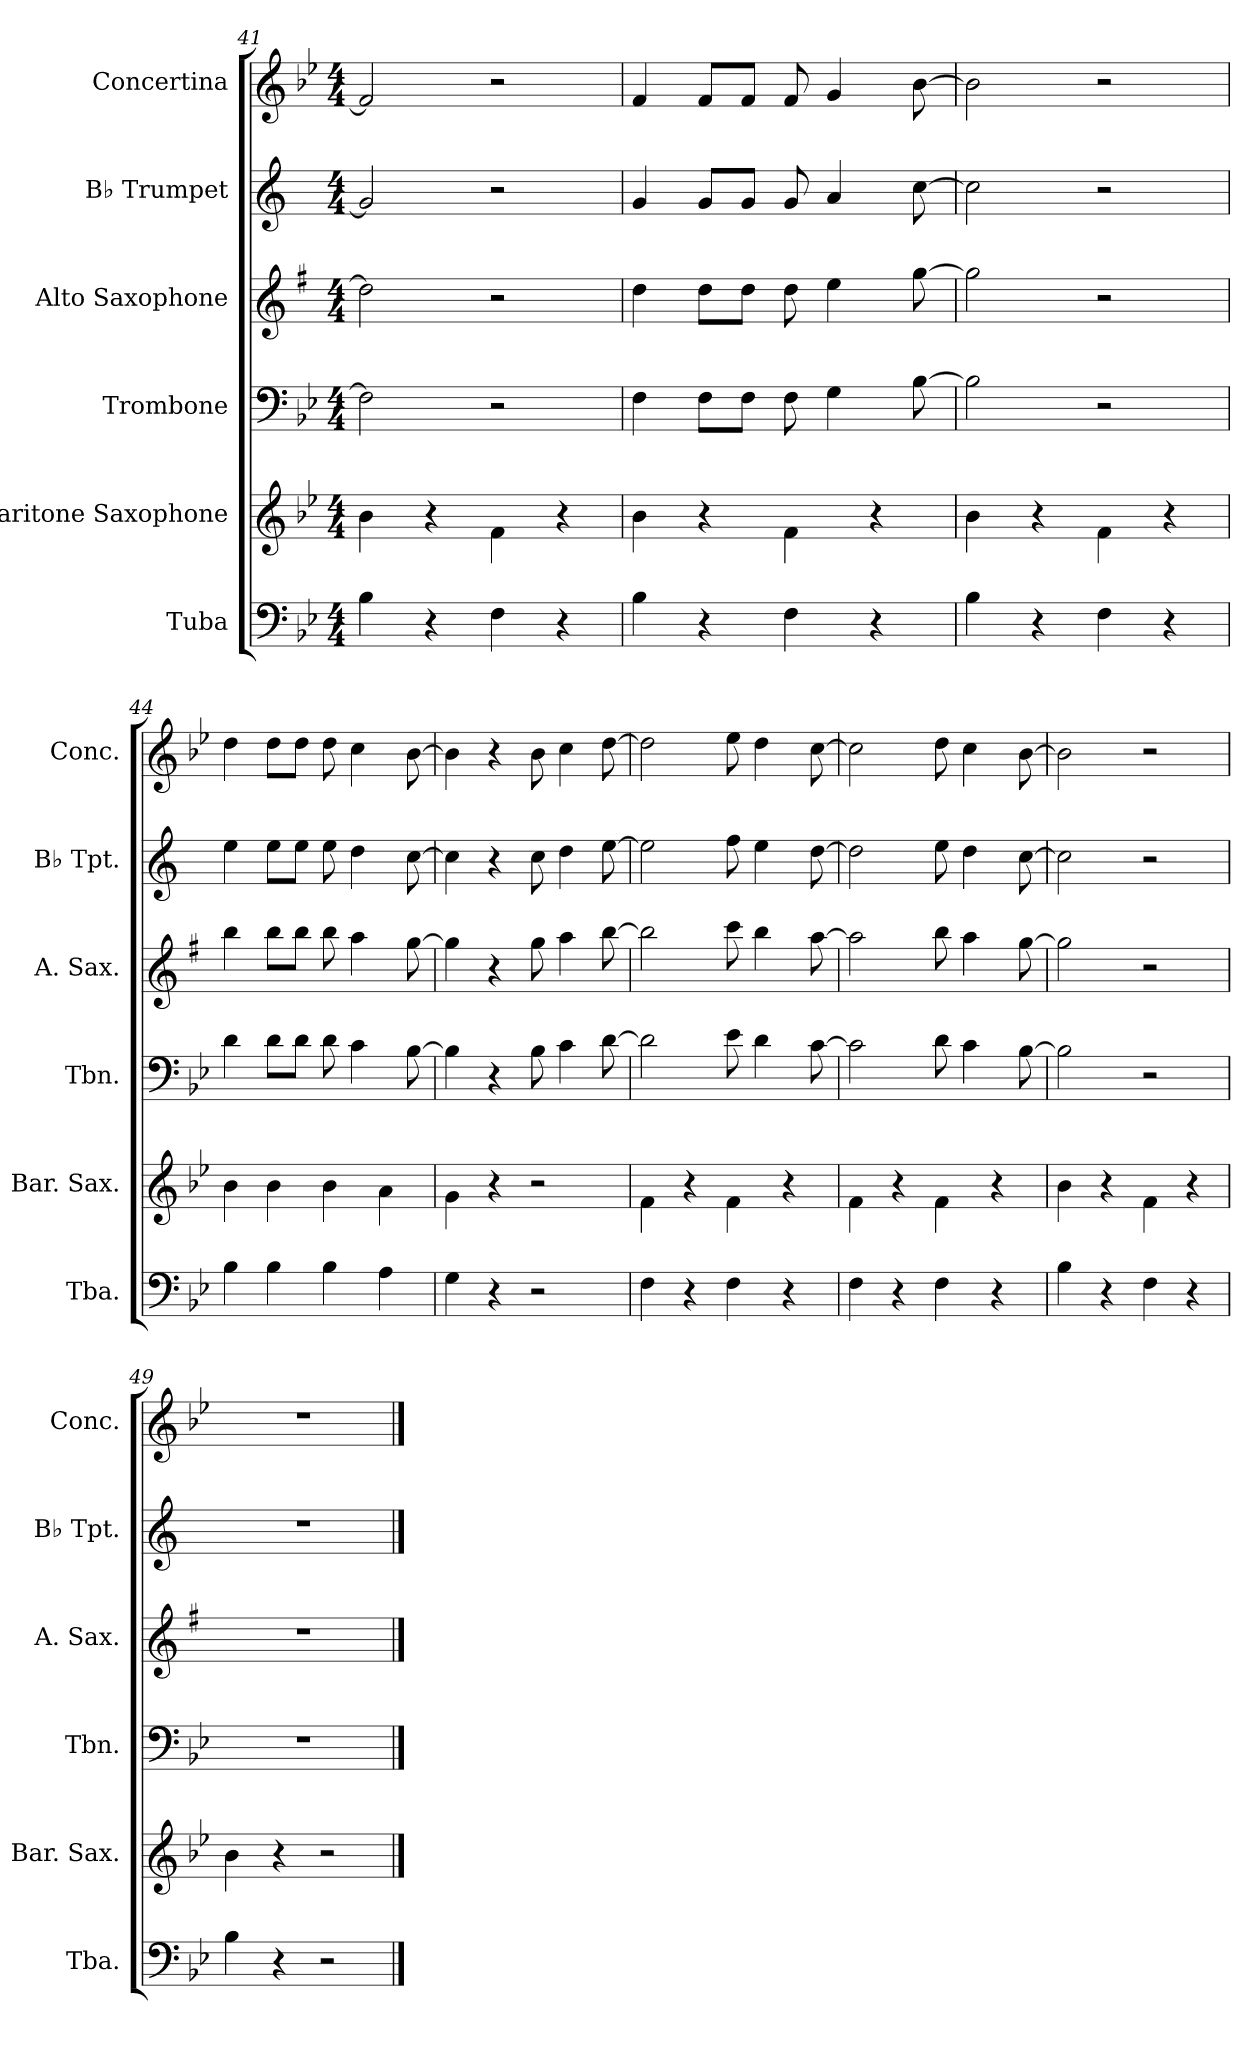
**kern	**kern	**kern	**kern	**kern	**kern
*part6	*part5	*part4	*part3	*part2	*part1
*staff6	*staff5	*staff4	*staff3	*staff2	*staff1
*I"Tuba	*I"Baritone Saxophone	*I"Trombone	*I"Alto Saxophone	*I"B♭ Trumpet	*I"Concertina
*I'Tba.	*I'Bar. Sax.	*I'Tbn.	*I'A. Sax.	*I'B♭ Tpt.	*I'Conc.
*clefF4	*clefG2	*clefF4	*clefG2	*clefG2	*clefG2
*	*ITrd12c21	*	*ITrd5c9	*ITrd1c2	*
*k[b-e-]	*k[b-e-]	*k[b-e-]	*k[b-e-]	*k[b-e-]	*k[b-e-]
*M4/4	*M4/4	*M4/4	*M4/4	*M4/4	*M4/4
=41	=41	=41	=41	=41	=41
4B-\	4B-\	2F\]	2f\]	2f/]	2f/]
4r	4r	.	.	.	.
4F\	4F\	2r	2r	2r	2r
4r	4r	.	.	.	.
=42	=42	=42	=42	=42	=42
4B-\	4B-\	4F\	4f\	4f/	4f/
4r	4r	8F\L	8f\L	8f/L	8f/L
.	.	8F\J	8f\J	8f/J	8f/J
4F\	4F\	8F\	8f\	8f/	8f/
.	.	4G\	4g\	4g/	4g/
4r	4r	.	.	.	.
.	.	[8B-\	[8b-\	[8b-\	[8b-\
=43	=43	=43	=43	=43	=43
4B-\	4B-\	2B-\]	2b-\]	2b-\]	2b-\]
4r	4r	.	.	.	.
4F\	4F\	2r	2r	2r	2r
4r	4r	.	.	.	.
!!LO:LB:g=z
=44	=44	=44	=44	=44	=44
4B-\	4B-\	4d\	4dd\	4dd\	4dd\
4B-\	4B-\	8d\L	8dd\L	8dd\L	8dd\L
.	.	8d\J	8dd\J	8dd\J	8dd\J
4B-\	4B-\	8d\	8dd\	8dd\	8dd\
.	.	4c\	4cc\	4cc\	4cc\
4A\	4A\	.	.	.	.
.	.	[8B-\	[8b-\	[8b-\	[8b-\
=45	=45	=45	=45	=45	=45
4G\	4G\	4B-\]	4b-\]	4b-\]	4b-\]
4r	4r	4r	4r	4r	4r
2r	2r	8B-\	8b-\	8b-\	8b-\
.	.	4c\	4cc\	4cc\	4cc\
.	.	[8d\	[8dd\	[8dd\	[8dd\
=46	=46	=46	=46	=46	=46
4F\	4F\	2d\]	2dd\]	2dd\]	2dd\]
4r	4r	.	.	.	.
4F\	4F\	8e-\	8ee-\	8ee-\	8ee-\
.	.	4d\	4dd\	4dd\	4dd\
4r	4r	.	.	.	.
.	.	[8c\	[8cc\	[8cc\	[8cc\
=47	=47	=47	=47	=47	=47
4F\	4F\	2c\]	2cc\]	2cc\]	2cc\]
4r	4r	.	.	.	.
4F\	4F\	8d\	8dd\	8dd\	8dd\
.	.	4c\	4cc\	4cc\	4cc\
4r	4r	.	.	.	.
.	.	[8B-\	[8b-\	[8b-\	[8b-\
=48	=48	=48	=48	=48	=48
4B-\	4B-\	2B-\]	2b-\]	2b-\]	2b-\]
4r	4r	.	.	.	.
4F\	4F\	2r	2r	2r	2r
4r	4r	.	.	.	.
=49	=49	=49	=49	=49	=49
4B-\	4B-\	1r	1r	1r	1r
4r	4r	.	.	.	.
2r	2r	.	.	.	.
==	==	==	==	==	==
*-	*-	*-	*-	*-	*-
